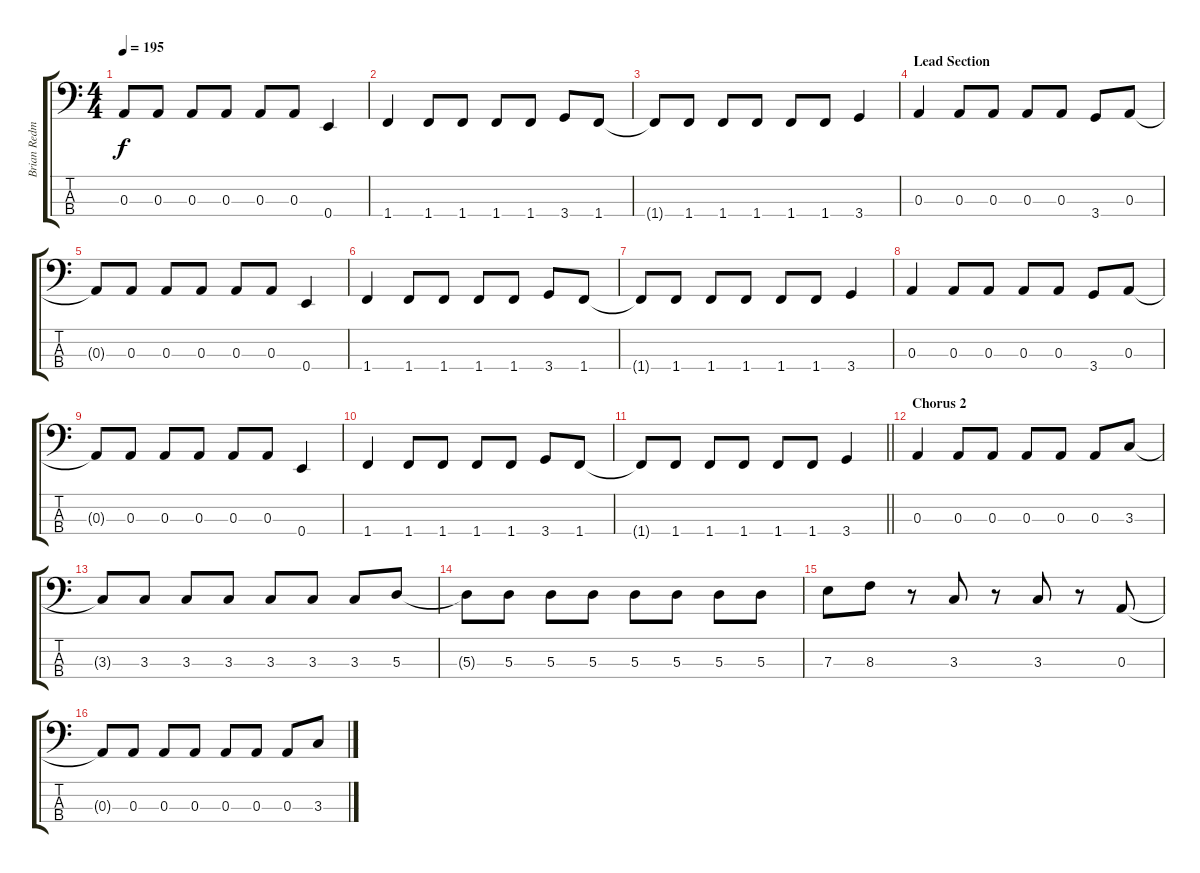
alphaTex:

\track ("Brian Redman" "Brian Redm") {instrument electricbassfinger}
\staff {score tabs}
\tuning (G2 D2 A1 E1) {hide}
\ts (4 4)
\tempo 195
\clef f4
\ks c
0.3{t}.8{dy f} 0.3.8 0.3.8 0.3.8 0.3.8 0.3.8 0.4.4 |
1.4.4 1.4.8 1.4.8 1.4.8 1.4.8 3.4.8 1.4.8 |
1.4{t}.8 1.4.8 1.4.8 1.4.8 1.4.8 1.4.8 3.4.4 |
\section ("" "Lead Section")
0.3.4 0.3.8 0.3.8 0.3.8 0.3.8 3.4.8 0.3.8 |
0.3{t}.8 0.3.8 0.3.8 0.3.8 0.3.8 0.3.8 0.4.4 |
1.4.4 1.4.8 1.4.8 1.4.8 1.4.8 3.4.8 1.4.8 |
1.4{t}.8 1.4.8 1.4.8 1.4.8 1.4.8 1.4.8 3.4.4 |
0.3.4 0.3.8 0.3.8 0.3.8 0.3.8 3.4.8 0.3.8 |
0.3{t}.8 0.3.8 0.3.8 0.3.8 0.3.8 0.3.8 0.4.4 |
1.4.4 1.4.8 1.4.8 1.4.8 1.4.8 3.4.8 1.4.8 |
\barLineRight lightlight
1.4{t}.8 1.4.8 1.4.8 1.4.8 1.4.8 1.4.8 3.4.4 |
\section ("" "Chorus 2")
0.3.4 0.3.8 0.3.8 0.3.8 0.3.8 0.3.8 3.3.8 |
3.3{t}.8 3.3.8 3.3.8 3.3.8 3.3.8 3.3.8 3.3.8 5.3.8 |
5.3{t}.8 5.3.8 5.3.8 5.3.8 5.3.8 5.3.8 5.3.8 5.3.8 |
7.3.8 8.3.8 r.8 3.3.8 r.8 3.3.8 r.8 0.3.8 |
0.3{t}.8 0.3.8 0.3.8 0.3.8 0.3.8 0.3.8 0.3.8 3.3.8
